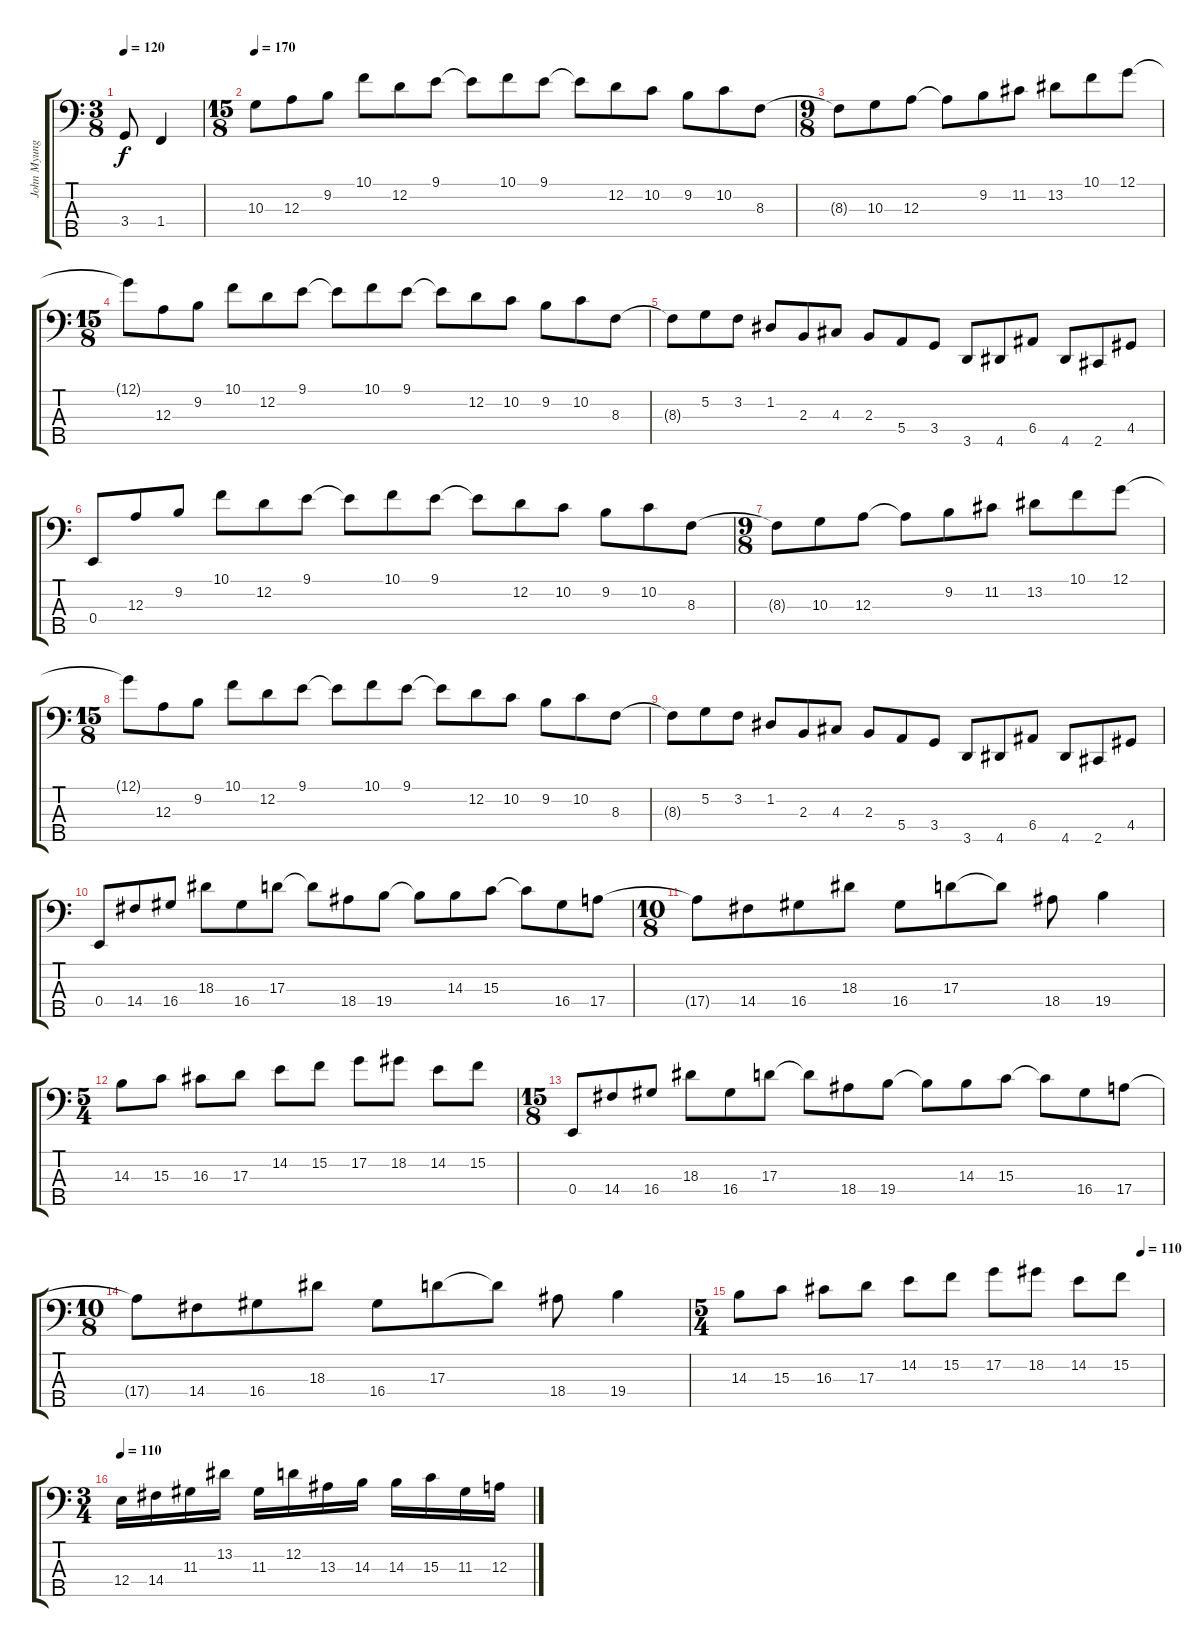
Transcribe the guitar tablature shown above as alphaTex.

\track ("John Myung" "John Myung") {instrument electricbassfinger}
\staff {score tabs}
\tuning (G2 D2 A1 E1 B0) {hide}
\ts (3 8)
\tempo 120
\clef f4
\ks c
3.4{t}.8{dy f} 1.4.4 |
\ts (15 8)
\tempo 170
10.3.8 12.3.8 9.2.8 10.1.8 12.2.8 9.1.8 9.1{t}.8 10.1.8 9.1.8 9.1{t}.8 12.2.8 10.2.8 9.2.8 10.2.8 8.3.8 |
\ts (9 8)
8.3{t}.8 10.3.8 12.3.8 12.3{t}.8 9.2.8 11.2.8 13.2.8 10.1.8 12.1.8 |
\ts (15 8)
12.1{t}.8 12.3.8 9.2.8 10.1.8 12.2.8 9.1.8 9.1{t}.8 10.1.8 9.1.8 9.1{t}.8 12.2.8 10.2.8 9.2.8 10.2.8 8.3.8 |
8.3{t}.8 5.2.8 3.2.8 1.2.8 2.3.8 4.3.8 2.3.8 5.4.8 3.4.8 3.5.8 4.5.8 6.4.8 4.5.8 2.5.8 4.4.8 |
0.4.8 12.3.8 9.2.8 10.1.8 12.2.8 9.1.8 9.1{t}.8 10.1.8 9.1.8 9.1{t}.8 12.2.8 10.2.8 9.2.8 10.2.8 8.3.8 |
\ts (9 8)
8.3{t}.8 10.3.8 12.3.8 12.3{t}.8 9.2.8 11.2.8 13.2.8 10.1.8 12.1.8 |
\ts (15 8)
12.1{t}.8 12.3.8 9.2.8 10.1.8 12.2.8 9.1.8 9.1{t}.8 10.1.8 9.1.8 9.1{t}.8 12.2.8 10.2.8 9.2.8 10.2.8 8.3.8 |
8.3{t}.8 5.2.8 3.2.8 1.2.8 2.3.8 4.3.8 2.3.8 5.4.8 3.4.8 3.5.8 4.5.8 6.4.8 4.5.8 2.5.8 4.4.8 |
0.4.8 14.4.8 16.4.8 18.3.8 16.4.8 17.3.8 17.3{t}.8 18.4.8 19.4.8 19.4{t}.8 14.3.8 15.3.8 15.3{t}.8 16.4.8 17.4.8 |
\ts (10 8)
17.4{t}.8 14.4.8 16.4.8 18.3.8 16.4.8 17.3.8 17.3{t}.8 18.4.8 19.4.4 |
\ts (5 4)
14.3.8 15.3.8 16.3.8 17.3.8 14.2.8 15.2.8 17.2.8 18.2.8 14.2.8 15.2.8 |
\ts (15 8)
0.4.8 14.4.8 16.4.8 18.3.8 16.4.8 17.3.8 17.3{t}.8 18.4.8 19.4.8 19.4{t}.8 14.3.8 15.3.8 15.3{t}.8 16.4.8 17.4.8 |
\ts (10 8)
17.4{t}.8 14.4.8 16.4.8 18.3.8 16.4.8 17.3.8 17.3{t}.8 18.4.8 19.4.4 |
\ts (5 4)
\tempo (110 0.95)
14.3.8 15.3.8 16.3.8 17.3.8 14.2.8 15.2.8 17.2.8 18.2.8 14.2.8 15.2.8 |
\ts (3 4)
\tempo 110
12.4.16 14.4.16 11.3.16 13.2.16 11.3.16 12.2.16 13.3.16 14.3.16 14.3.16 15.3.16 11.3.16 12.3.16
